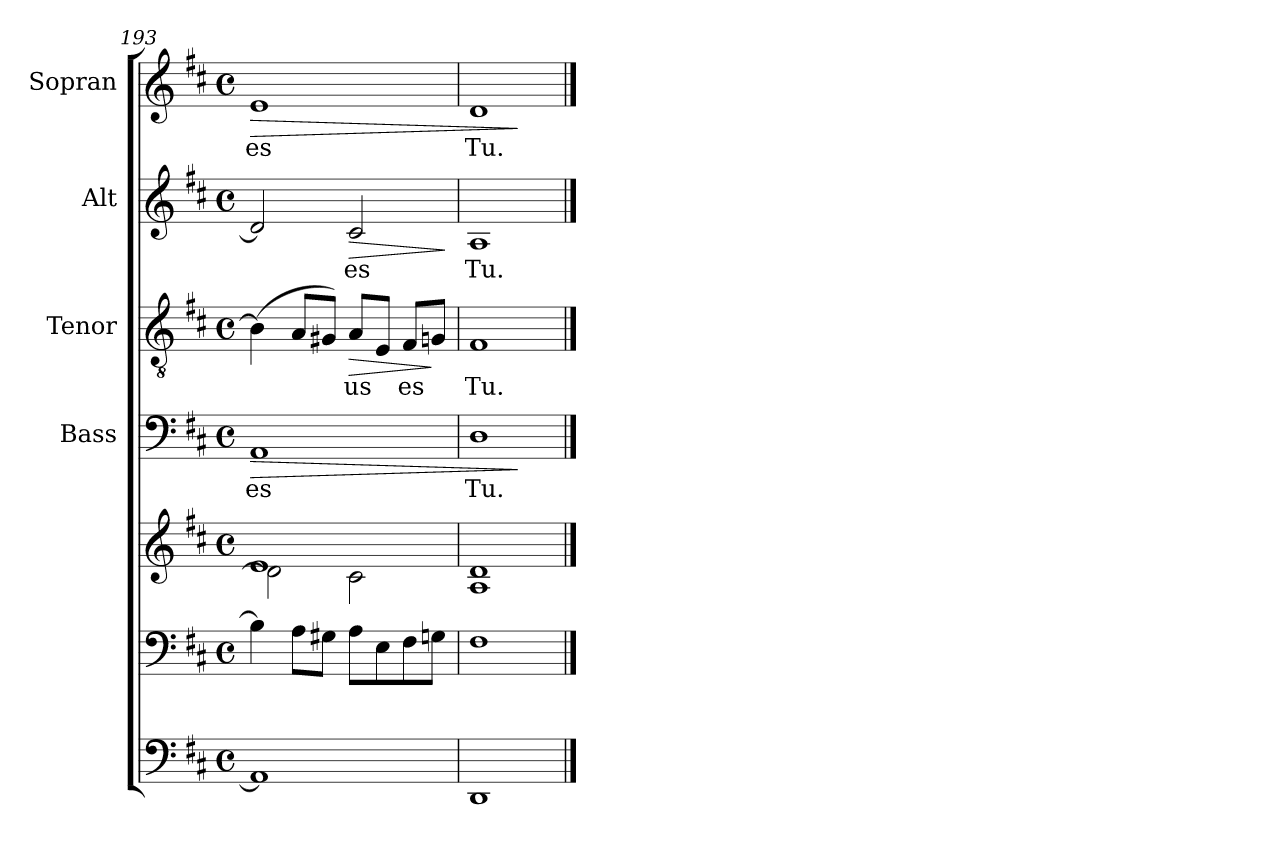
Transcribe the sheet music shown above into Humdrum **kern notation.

**kern	**kern	**kern	**kern	**text	**dynam	**kern	**text	**dynam	**kern	**text	**dynam	**kern	**text	**dynam
*part6	*part5	*part5	*part4	*part4	*part4	*part3	*part3	*part3	*part2	*part2	*part2	*part1	*part1	*part1
*staff7	*staff6	*staff5	*staff4	*staff4	*staff4	*staff3	*staff3	*staff3	*staff2	*staff2	*staff2	*staff1	*staff1	*staff1
*	*	*	*I"Bass	*	*	*I"Tenor	*	*	*I"Alt	*	*	*I"Sopran	*	*
*	*	*	*I'B.	*	*	*I'T.	*	*	*I'A.	*	*	*I'S.	*	*
*clefF4	*clefF4	*clefG2	*clefF4	*	*	*clefGv2	*	*	*clefG2	*	*	*clefG2	*	*
*k[f#c#]	*k[f#c#]	*k[f#c#]	*k[f#c#]	*	*	*k[f#c#]	*	*	*k[f#c#]	*	*	*k[f#c#]	*	*
*D:	*D:	*D:	*D:	*	*	*D:	*	*	*D:	*	*	*D:	*	*
*M4/4	*M4/4	*M4/4	*M4/4	*	*	*M4/4	*	*	*M4/4	*	*	*M4/4	*	*
*met(c)	*met(c)	*met(c)	*met(c)	*	*	*met(c)	*	*	*met(c)	*	*	*met(c)	*	*
=193	=193	=193	=193	=193	=193	=193	=193	=193	=193	=193	=193	=193	=193	=193
*	*	*^	*	*	*	*	*	*	*	*	*	*	*	*
!	!	!	!	!	!LO:LY:b	!LO:HP:b	!	!	!	!	!	!	!	!LO:LY:b	!LO:HP:b
1AA]	4B\]	1e	2d\]	1AA	es	>	(>4B\]	.	.	2d/]	.	.	1e	es	>
.	8A\L	.	.	.	.	.	8A/L	.	.	.	.	.	.	.	.
.	8G#X\J	.	.	.	.	.	8G#X/J)	.	.	.	.	.	.	.	.
!	!	!	!	!	!	!	!	!LO:LY:b	!LO:HP:b	!	!LO:LY:b	!LO:HP:b	!	!	!
.	8A\L	.	2c#\	.	.	.	8A/L	-us	>	2c#/	es	>	.	.	.
.	8E\	.	.	.	.	.	8E/J	.	.	.	.	.	.	.	.
!	!	!	!	!	!	!	!	!LO:LY:b	!	!	!	!	!	!	!
.	8F#\	.	.	.	.	.	8F#/L	es	.	.	.	.	.	.	.
.	8Gn\J	.	.	.	.	.	8Gn/J	.	]	.	.	.	.	.	.
*	*	*v	*v	*	*	*	*	*	*	*	*	*	*	*	*
.	.	.	.	.	.	.	.	.	.	.	]	.	.	.
=194	=194	=194	=194	=194	=194	=194	=194	=194	=194	=194	=194	=194	=194	=194
*	*	*^	*	*	*	*	*	*	*	*	*	*	*	*
!	!	!	!	!	!LO:LY:b	!	!	!LO:LY:b	!	!	!LO:LY:b	!	!	!LO:LY:b	!
1DD	1F#	1d	1A	1D	Tu.	.	1F#	Tu.	.	1A	Tu.	.	1d	Tu.	.
*	*	*v	*v	*	*	*	*	*	*	*	*	*	*	*	*
.	.	.	.	.	]	.	.	.	.	.	.	.	.	]
==	==	==	==	==	==	==	==	==	==	==	==	==	==	==
*-	*-	*-	*-	*-	*-	*-	*-	*-	*-	*-	*-	*-	*-	*-
